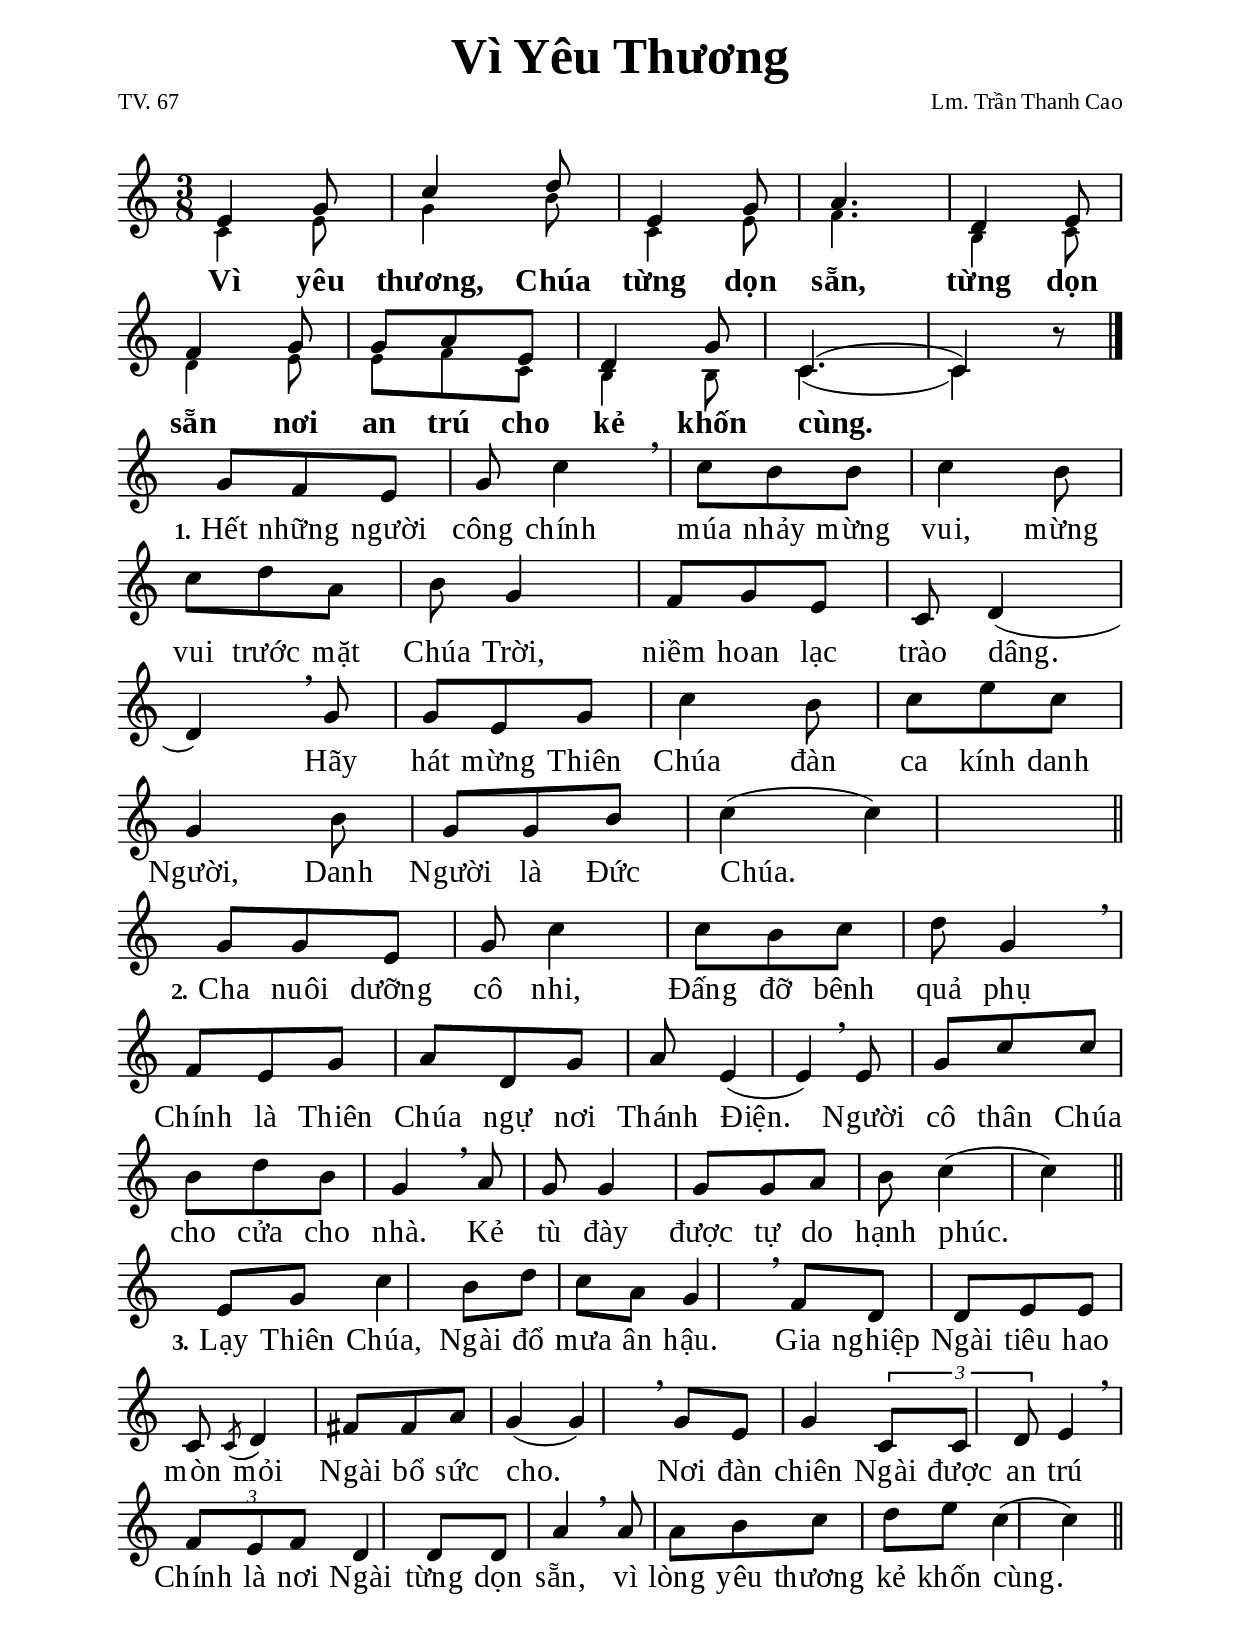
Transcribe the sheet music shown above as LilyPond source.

% Cài đặt chung
\version "2.20.0"
\include "english.ly"

\header {
  title = \markup { \fontsize #3 "Vì Yêu Thương" }
  poet = "TV. 67"
  composer = "Lm. Trần Thanh Cao"
  arranger = " "
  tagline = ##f
}

\paper {
  #(set-paper-size "a4")
  top-margin = 15\mm
  bottom-margin = 15\mm
  left-margin = 20\mm
  right-margin = 20\mm
  indent = #0
  #(define fonts
    (make-pango-font-tree
      "Liberation Serif"
      "Liberation Serif"
      "Liberation Serif"
      (/ 20 20)))
  page-count = #1
}

% Nhạc điệp khúc
nhacDiepKhucSop = \relative c' {
  e4 g8 |
  c4 d8 |
  e,4 g8 |
  a4. |
  d,4 e8 |
  f4 g8 |
  g a e |
  d4 g8 |
  c,4. ( |
  c4) r8 \bar "|."
}

nhacDiepKhucBass = \relative c' {
  c4 e8 |
  g4 b8 |
  c,4 e8 |
  f4. |
  b,4 c8 |
  d4 e8 |
  e f c |
  b4 b8 |
  c4. ( |
  c4) r8
}

% Nhạc phiên khúc
nhacPhienKhucMot = \relative c'' {
  g8 f e g c4 \breathe
  c8 b b c4 b8 c d a b g4
  f8 g e c d4 (d) \breathe
  g8 g e g c4 b8 c e c g4
  b8 g g b c4 (c) \bar "||"
}

nhacPhienKhucHai = \relative c'' {
  g8 g e g c4
  c8 b c d g,4 \breathe
  f8 e g a d, g a e4 (e) \breathe
  e8 g c c b d b g4 \breathe
  a8 g g4 g8 g a b c4 (c) \bar "||"
}

nhacPhienKhucBa = \relative c' {
  e8 g c4
  b8 d c a g4 \breathe
  f8 d d e e c \acciaccatura c8 d4
  fs8 fs a g4 (g) \breathe
  g8 e g4 \tuplet 3/2 { c,8 c d } e4 \breathe
  \tuplet 3/2 { f8 e f } d4 d8 d a'4 \breathe
  a8 a b c d e c4 (c) \bar "||"
}

% Lời điệp khúc
loiDiepKhuc = \lyricmode {
  Vì yêu thương, Chúa từng dọn sẵn,
  từng dọn sẵn nơi an trú cho kẻ khốn cùng.
}

% Lời phiên khúc
loiPhienKhucMot = \lyricmode {
  \set stanza = #"1."
  Hết những người công chính múa nhảy mừng vui,
  mừng vui trước mặt Chúa Trời,
  niềm hoan lạc trào dâng.
  Hãy hát mừng Thiên Chúa đàn ca kính danh Người,
  Danh Người là Đức Chúa.
}

loiPhienKhucHai = \lyricmode {
  \set stanza = #"2."
  Cha nuôi dưỡng cô nhi, Đấng đỡ bênh quả phụ
  Chính là Thiên Chúa ngự nơi Thánh Điện.
  Người cô thân Chúa cho cửa cho nhà.
  Kẻ tù đày được tự do hạnh phúc.
}

loiPhienKhucBa = \lyricmode {
  \set stanza = #"3."
  Lạy Thiên Chúa, Ngài đổ mưa ân hậu.
  Gia nghiệp Ngài tiêu hao mòn mỏi Ngài bổ sức cho.
  Nơi đàn chiên Ngài được an trú
  Chính là nơi Ngài từng dọn sẵn,
  vì lòng yêu thương kẻ khốn cùng.
}

% Dàn trang
\score {
  \new ChoirStaff <<
    \new Staff = diepKhuc \with {
        \consists "Merge_rests_engraver"
        \magnifyStaff #(magstep +1)
      }
      <<
      \new Voice = beSop {
        \voiceOne \key c \major \time 3/8 \nhacDiepKhucSop
      }
      \new Voice = beBas {
        \override NoteHead.font-size = #-2
        \voiceTwo \key c \major \time 3/8 \nhacDiepKhucBass
      }
    >>
    \new Lyrics \lyricsto beSop \loiDiepKhuc
  >>
  \layout {
    ragged-last = ##f
    \override Lyrics.LyricText.font-series = #'bold
    \override Lyrics.LyricText.font-size = #+3
    \override Lyrics.LyricSpace.minimum-distance = #3.0
    \override Score.BarNumber.break-visibility = ##(#f #f #f)
  }
}

\score {
  \new ChoirStaff <<
    \new Staff = phienKhuc \with {
        \magnifyStaff #(magstep +1)
      }
      <<
      \new Voice = beSop {
        \key c \major \time 3/8 \nhacPhienKhucMot
      }
    >>
    \new Lyrics \lyricsto beSop \loiPhienKhucMot
  >>
  \layout {
    \override Staff.TimeSignature.transparent = ##t
    \override Lyrics.LyricText.font-size = #+3
    \override Lyrics.LyricSpace.minimum-distance = #1.0
    \override Score.BarNumber.break-visibility = ##(#f #f #f)
    \set Score.barAlways = ##t
    \set Score.defaultBarType = ""
  } 
}

\score {
  \new ChoirStaff <<
    \new Staff = phienKhuc \with {
        \magnifyStaff #(magstep +1)
      }
      <<
      \new Voice = beSop {
        \key c \major \time 3/8 \nhacPhienKhucHai
      }
    >>
    \new Lyrics \lyricsto beSop \loiPhienKhucHai
  >>
  \layout {
    \override Staff.TimeSignature.transparent = ##t
    \override Lyrics.LyricText.font-size = #+3
    \override Lyrics.LyricSpace.minimum-distance = #2.0
    \override Score.BarNumber.break-visibility = ##(#f #f #f)
    \set Score.barAlways = ##t
    \set Score.defaultBarType = ""
  } 
}

\score {
  \new ChoirStaff <<
    \new Staff = phienKhuc \with {
        \magnifyStaff #(magstep +1)
      }
      <<
      \new Voice = beSop {
        \key c \major \time 3/8 \nhacPhienKhucBa
      }
    >>
    \new Lyrics \lyricsto beSop \loiPhienKhucBa
  >>
  \layout {
    \override Staff.TimeSignature.transparent = ##t
    \override Lyrics.LyricText.font-size = #+3
    \override Lyrics.LyricSpace.minimum-distance = #1.0
    \override Score.BarNumber.break-visibility = ##(#f #f #f)
    \set Score.barAlways = ##t
    \set Score.defaultBarType = ""
  } 
}
